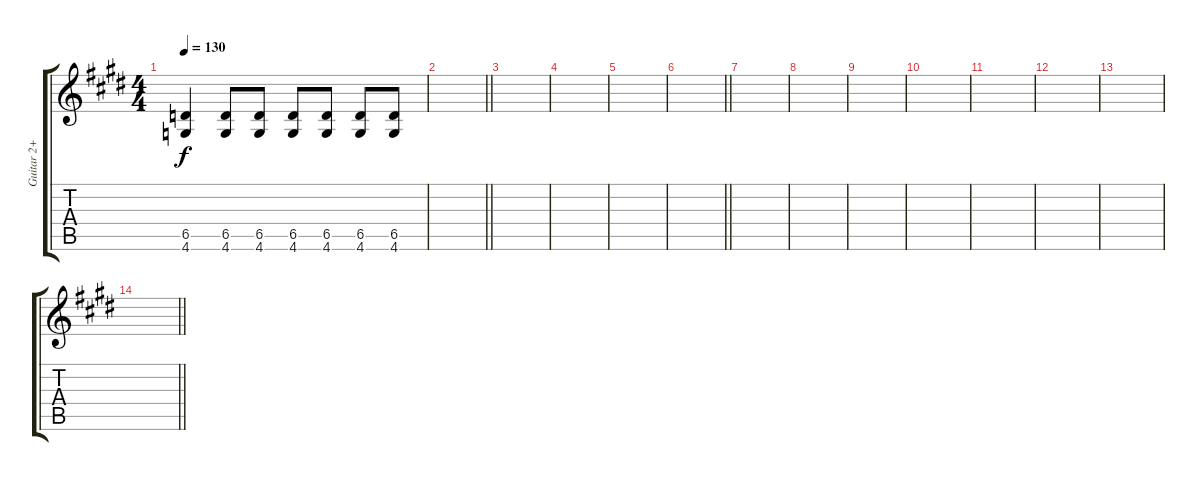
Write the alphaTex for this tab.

\track ("Guitar 2+ (optional)" "Guitar 2+ ") {instrument distortionguitar}
\staff {score tabs}
\tuning (Eb4 Bb3 Gb3 Db3 Ab2 Eb2) {hide}
\ts (4 4)
\tempo 130
\clef g2
\ks e
(6.5 4.6).4{dy f} (6.5 4.6).8 (6.5 4.6).8 (6.5 4.6).8 (6.5 4.6).8 (6.5 4.6).8 (6.5 4.6).8 |
\barLineRight lightlight
|
|
|
|
\barLineRight lightlight
|
|
|
|
|
|
|
|
\barLineRight lightlight
